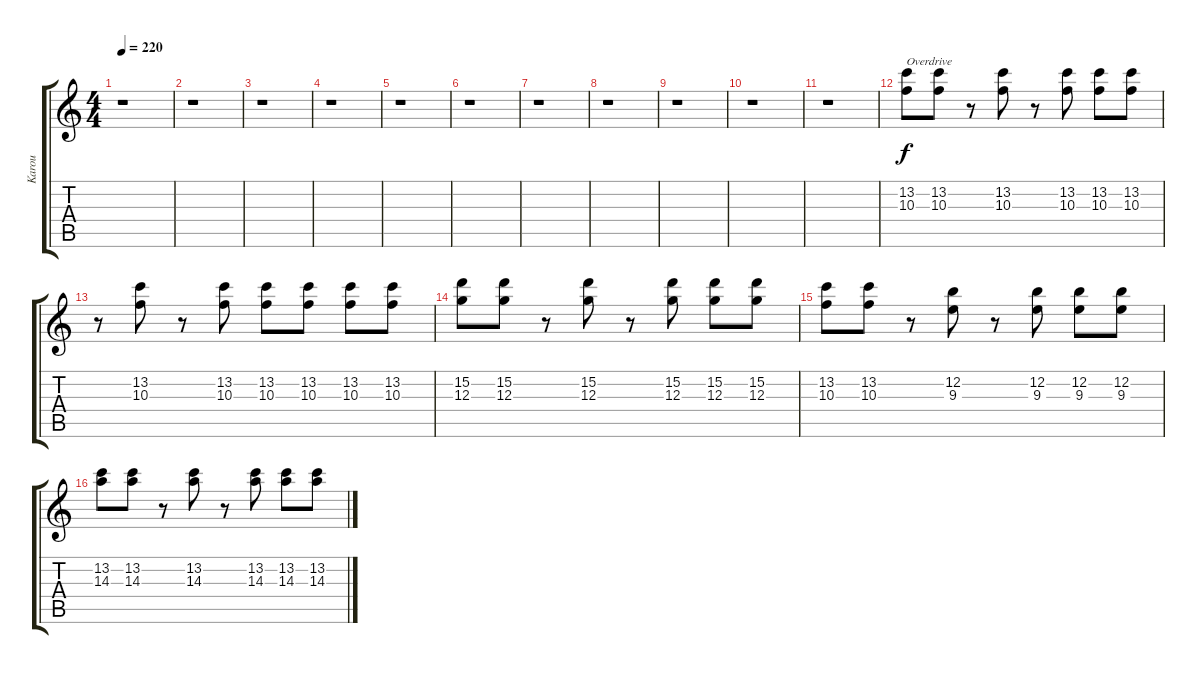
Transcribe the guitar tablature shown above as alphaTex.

\track ("Karou" "Karou") {instrument overdrivenguitar}
\staff {score tabs}
\tuning (E4 B3 G3 D3 A2 E2) {hide}
\ts (4 4)
\tempo 220
\clef g2
\ks c
r.1{dy f} |
r.1 |
r.1 |
r.1 |
r.1 |
r.1 |
r.1 |
r.1 |
r.1 |
r.1 |
r.1 |
(13.2 10.3).8{txt "Overdrive" instrument overdrivenguitar} (13.2 10.3).8 r.8 (13.2 10.3).8 r.8 (13.2 10.3).8 (13.2 10.3).8 (13.2 10.3).8 |
r.8 (13.2 10.3).8 r.8 (13.2 10.3).8 (13.2 10.3).8 (13.2 10.3).8 (13.2 10.3).8 (13.2 10.3).8 |
(15.2 12.3).8 (15.2 12.3).8 r.8 (15.2 12.3).8 r.8 (15.2 12.3).8 (15.2 12.3).8 (15.2 12.3).8 |
(13.2 10.3).8 (13.2 10.3).8 r.8 (12.2 9.3).8 r.8 (12.2 9.3).8 (12.2 9.3).8 (12.2 9.3).8 |
(13.2 14.3).8 (13.2 14.3).8 r.8 (13.2 14.3).8 r.8 (13.2 14.3).8 (13.2 14.3).8 (13.2 14.3).8
